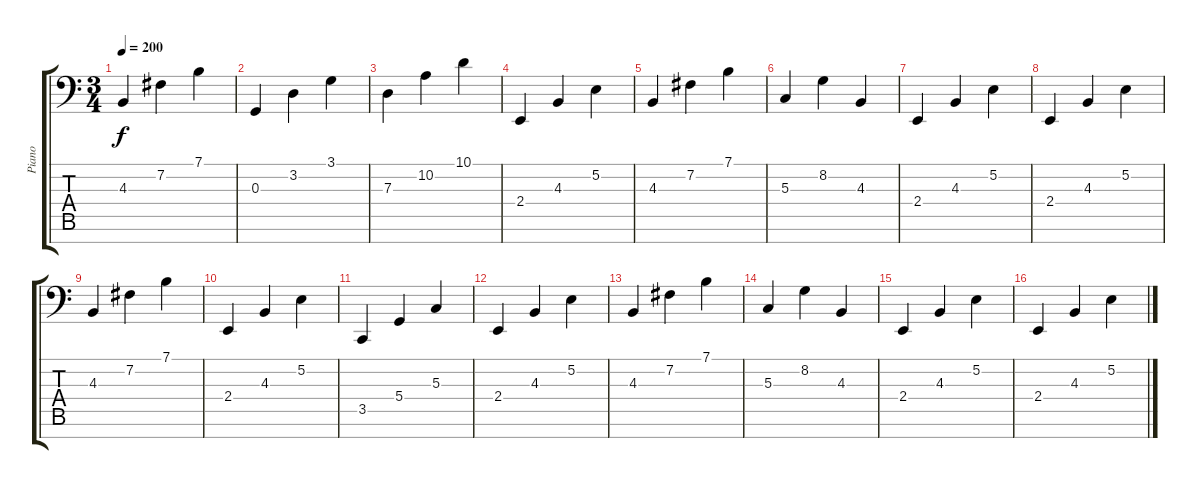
\track ("Piano" "Piano") {instrument acousticgrandpiano}
\staff {score tabs}
\tuning (E3 B2 G2 D2 A1 E1 A0) {hide}
\ts (3 4)
\tempo 200
\clef f4
\ks c
4.3.4{dy f} 7.2.4 7.1.4 |
0.3.4 3.2.4 3.1.4 |
7.3.4 10.2.4 10.1.4 |
2.4.4 4.3.4 5.2.4 |
4.3.4 7.2.4 7.1.4 |
5.3.4 8.2.4 4.3.4 |
2.4.4 4.3.4 5.2.4 |
2.4.4 4.3.4 5.2.4 |
4.3.4 7.2.4 7.1.4 |
2.4.4 4.3.4 5.2.4 |
3.5.4 5.4.4 5.3.4 |
2.4.4 4.3.4 5.2.4 |
4.3.4 7.2.4 7.1.4 |
5.3.4 8.2.4 4.3.4 |
2.4.4 4.3.4 5.2.4 |
2.4.4 4.3.4 5.2.4
